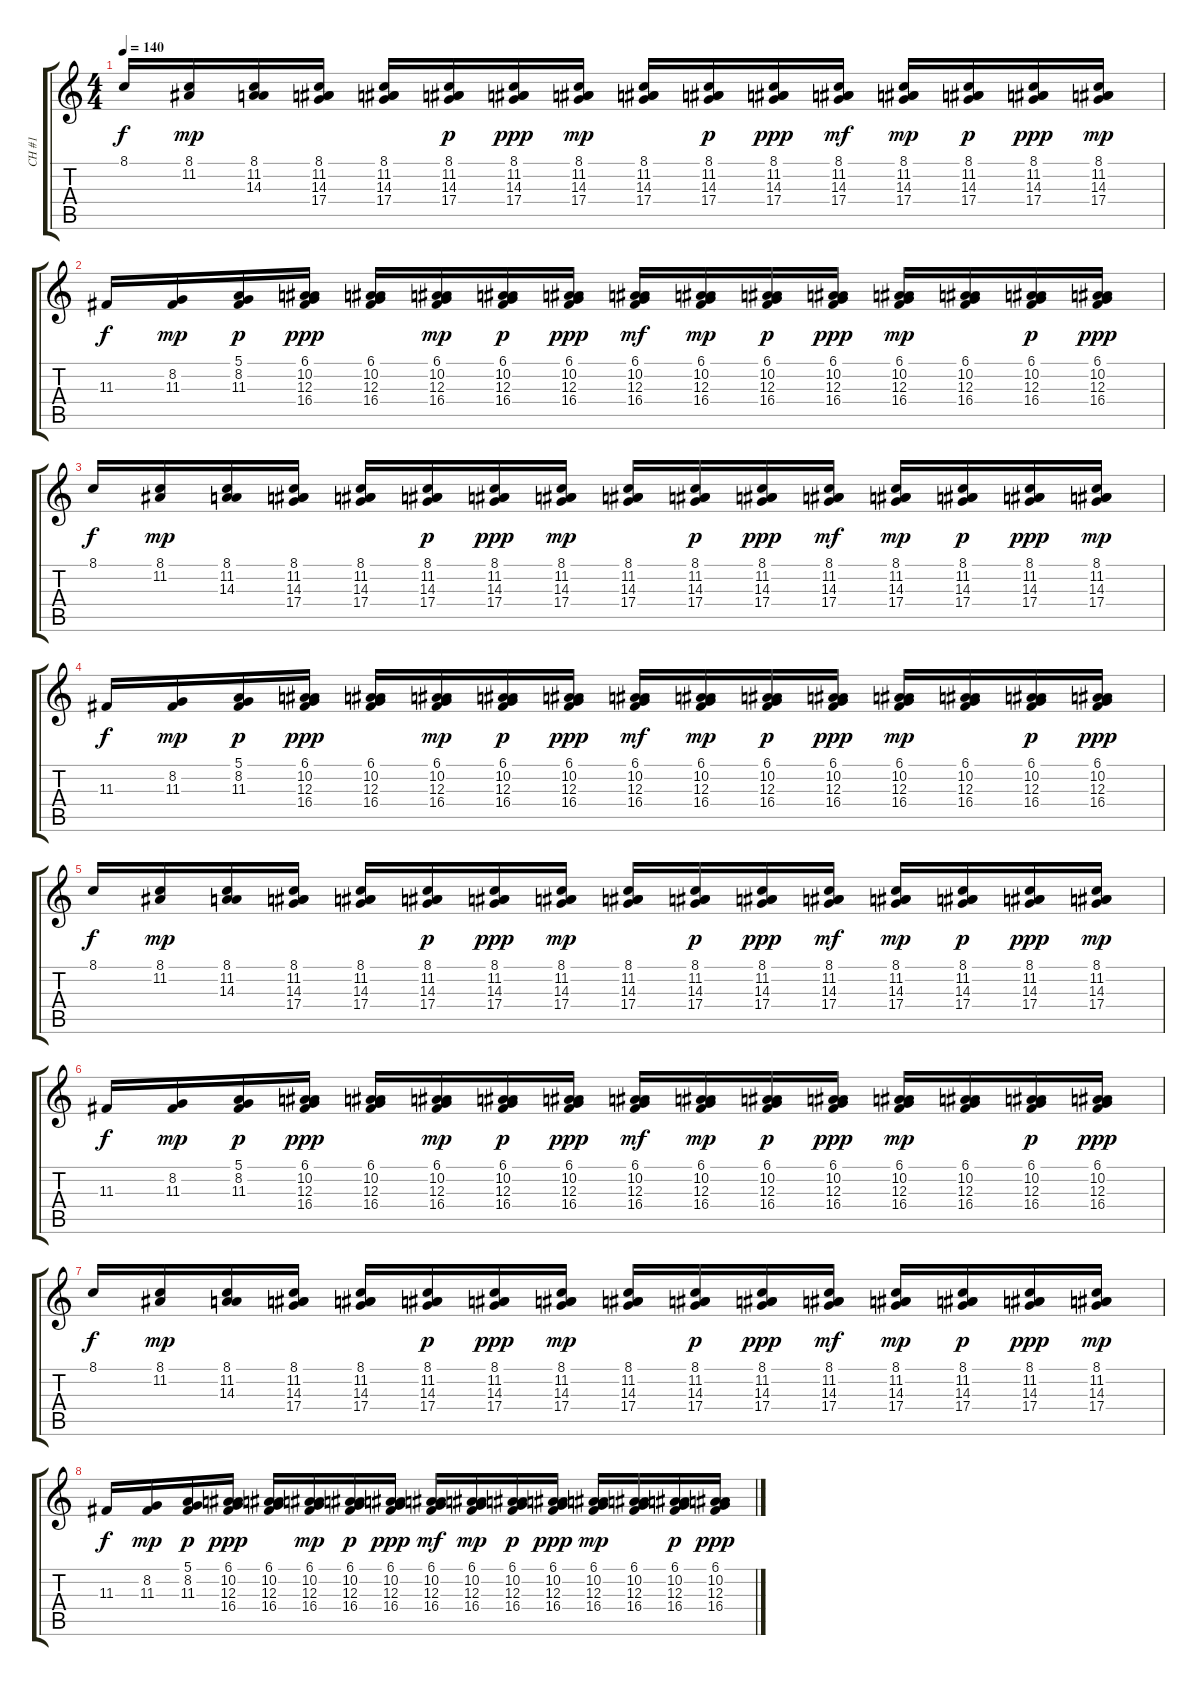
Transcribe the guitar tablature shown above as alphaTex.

\track ("CH #1" "CH #1") {instrument churchorgan}
\staff {score tabs}
\tuning (E4 B3 G3 D3 A2 E2) {hide}
\ts (4 4)
\tempo 140
\clef g2
\ks c
8.1.16{dy f} (8.1 11.2).16{dy mp} (8.1 11.2 14.3).16 (8.1 11.2 14.3 17.4).16 (8.1 11.2 14.3 17.4).16 (8.1 11.2 14.3 17.4).16{dy p} (8.1 11.2 14.3 17.4).16{dy ppp} (8.1 11.2 14.3 17.4).16{dy mp} (8.1 11.2 14.3 17.4).16 (8.1 11.2 14.3 17.4).16{dy p} (8.1 11.2 14.3 17.4).16{dy ppp} (8.1 11.2 14.3 17.4).16{dy mf} (8.1 11.2 14.3 17.4).16{dy mp} (8.1 11.2 14.3 17.4).16{dy p} (8.1 11.2 14.3 17.4).16{dy ppp} (8.1 11.2 14.3 17.4).16{dy mp} |
11.3.16{dy f} (8.2 11.3).16{dy mp} (5.1 8.2 11.3).16{dy p} (6.1 10.2 12.3 16.4).16{dy ppp} (6.1 10.2 12.3 16.4).16 (6.1 10.2 12.3 16.4).16{dy mp} (6.1 10.2 12.3 16.4).16{dy p} (6.1 10.2 12.3 16.4).16{dy ppp} (6.1 10.2 12.3 16.4).16{dy mf} (6.1 10.2 12.3 16.4).16{dy mp} (6.1 10.2 12.3 16.4).16{dy p} (6.1 10.2 12.3 16.4).16{dy ppp} (6.1 10.2 12.3 16.4).16{dy mp} (6.1 10.2 12.3 16.4).16 (6.1 10.2 12.3 16.4).16{dy p} (6.1 10.2 12.3 16.4).16{dy ppp} |
8.1.16{dy f} (8.1 11.2).16{dy mp} (8.1 11.2 14.3).16 (8.1 11.2 14.3 17.4).16 (8.1 11.2 14.3 17.4).16 (8.1 11.2 14.3 17.4).16{dy p} (8.1 11.2 14.3 17.4).16{dy ppp} (8.1 11.2 14.3 17.4).16{dy mp} (8.1 11.2 14.3 17.4).16 (8.1 11.2 14.3 17.4).16{dy p} (8.1 11.2 14.3 17.4).16{dy ppp} (8.1 11.2 14.3 17.4).16{dy mf} (8.1 11.2 14.3 17.4).16{dy mp} (8.1 11.2 14.3 17.4).16{dy p} (8.1 11.2 14.3 17.4).16{dy ppp} (8.1 11.2 14.3 17.4).16{dy mp} |
11.3.16{dy f} (8.2 11.3).16{dy mp} (5.1 8.2 11.3).16{dy p} (6.1 10.2 12.3 16.4).16{dy ppp} (6.1 10.2 12.3 16.4).16 (6.1 10.2 12.3 16.4).16{dy mp} (6.1 10.2 12.3 16.4).16{dy p} (6.1 10.2 12.3 16.4).16{dy ppp} (6.1 10.2 12.3 16.4).16{dy mf} (6.1 10.2 12.3 16.4).16{dy mp} (6.1 10.2 12.3 16.4).16{dy p} (6.1 10.2 12.3 16.4).16{dy ppp} (6.1 10.2 12.3 16.4).16{dy mp} (6.1 10.2 12.3 16.4).16 (6.1 10.2 12.3 16.4).16{dy p} (6.1 10.2 12.3 16.4).16{dy ppp} |
8.1.16{dy f} (8.1 11.2).16{dy mp} (8.1 11.2 14.3).16 (8.1 11.2 14.3 17.4).16 (8.1 11.2 14.3 17.4).16 (8.1 11.2 14.3 17.4).16{dy p} (8.1 11.2 14.3 17.4).16{dy ppp} (8.1 11.2 14.3 17.4).16{dy mp} (8.1 11.2 14.3 17.4).16 (8.1 11.2 14.3 17.4).16{dy p} (8.1 11.2 14.3 17.4).16{dy ppp} (8.1 11.2 14.3 17.4).16{dy mf} (8.1 11.2 14.3 17.4).16{dy mp} (8.1 11.2 14.3 17.4).16{dy p} (8.1 11.2 14.3 17.4).16{dy ppp} (8.1 11.2 14.3 17.4).16{dy mp} |
11.3.16{dy f} (8.2 11.3).16{dy mp} (5.1 8.2 11.3).16{dy p} (6.1 10.2 12.3 16.4).16{dy ppp} (6.1 10.2 12.3 16.4).16 (6.1 10.2 12.3 16.4).16{dy mp} (6.1 10.2 12.3 16.4).16{dy p} (6.1 10.2 12.3 16.4).16{dy ppp} (6.1 10.2 12.3 16.4).16{dy mf} (6.1 10.2 12.3 16.4).16{dy mp} (6.1 10.2 12.3 16.4).16{dy p} (6.1 10.2 12.3 16.4).16{dy ppp} (6.1 10.2 12.3 16.4).16{dy mp} (6.1 10.2 12.3 16.4).16 (6.1 10.2 12.3 16.4).16{dy p} (6.1 10.2 12.3 16.4).16{dy ppp} |
8.1.16{dy f} (8.1 11.2).16{dy mp} (8.1 11.2 14.3).16 (8.1 11.2 14.3 17.4).16 (8.1 11.2 14.3 17.4).16 (8.1 11.2 14.3 17.4).16{dy p} (8.1 11.2 14.3 17.4).16{dy ppp} (8.1 11.2 14.3 17.4).16{dy mp} (8.1 11.2 14.3 17.4).16 (8.1 11.2 14.3 17.4).16{dy p} (8.1 11.2 14.3 17.4).16{dy ppp} (8.1 11.2 14.3 17.4).16{dy mf} (8.1 11.2 14.3 17.4).16{dy mp} (8.1 11.2 14.3 17.4).16{dy p} (8.1 11.2 14.3 17.4).16{dy ppp} (8.1 11.2 14.3 17.4).16{dy mp} |
11.3.16{dy f} (8.2 11.3).16{dy mp} (5.1 8.2 11.3).16{dy p} (6.1 10.2 12.3 16.4).16{dy ppp} (6.1 10.2 12.3 16.4).16 (6.1 10.2 12.3 16.4).16{dy mp} (6.1 10.2 12.3 16.4).16{dy p} (6.1 10.2 12.3 16.4).16{dy ppp} (6.1 10.2 12.3 16.4).16{dy mf} (6.1 10.2 12.3 16.4).16{dy mp} (6.1 10.2 12.3 16.4).16{dy p} (6.1 10.2 12.3 16.4).16{dy ppp} (6.1 10.2 12.3 16.4).16{dy mp} (6.1 10.2 12.3 16.4).16 (6.1 10.2 12.3 16.4).16{dy p} (6.1 10.2 12.3 16.4).16{dy ppp}
